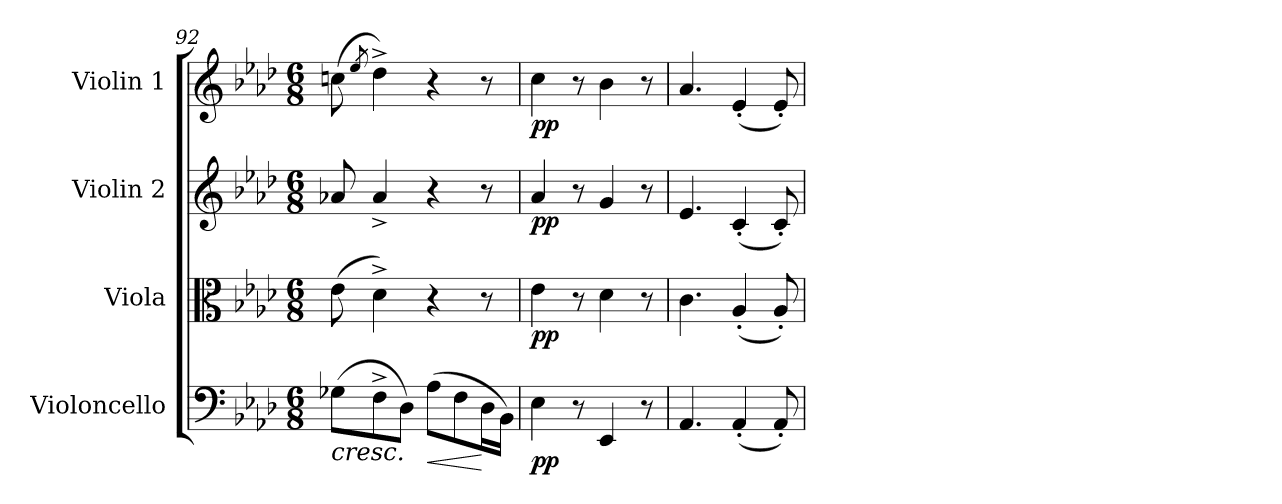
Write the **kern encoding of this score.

**kern	**dynam	**kern	**dynam	**kern	**dynam	**kern	**dynam
*part4	*part4	*part3	*part3	*part2	*part2	*part1	*part1
*staff4	*staff4	*staff3	*staff3	*staff2	*staff2	*staff1	*staff1
*I"Violoncello	*	*I"Viola	*	*I"Violin 2	*	*I"Violin 1	*
*I'Vc	*	*I'Vla	*	*I'Vln	*	*I'Vln	*
*clefF4	*	*clefC3	*	*clefG2	*	*clefG2	*
*k[b-e-a-d-]	*	*k[b-e-a-d-]	*	*k[b-e-a-d-]	*	*k[b-e-a-d-]	*
*M6/8	*	*M6/8	*	*M6/8	*	*M6/8	*
=92	=92	=92	=92	=92	=92	=92	=92
!	!LO:HP:b	!	!	!	!	!	!
(8G-X\L	<	(8e-\	.	8a-X/	.	(8ccn\	.
.	.	.	.	.	.	8qee-/	.
8F^\	.	4d-^\)	.	4a-^/	.	4dd-^\)	.
8D-\J)	.	.	.	.	.	.	.
!	!LO:HP:b	!	!	!	!	!	!
(8A-\L	<	4r	.	4r	.	4r	.
8F\	.	.	.	.	.	.	.
16D-\L	[	8r	.	8r	.	8r	.
16BB-\JJ)	.	.	.	.	.	.	.
.	[	.	.	.	.	.	.
=93	=93	=93	=93	=93	=93	=93	=93
!	!LO:DY:b	!	!LO:DY:b	!	!LO:DY:b	!	!LO:DY:b
4E-\	pp	4e-\	pp	4a-/	pp	4cc\	pp
8r	.	8r	.	8r	.	8r	.
4EE-/	.	4d-\	.	4g/	.	4b-\	.
8r	.	8r	.	8r	.	8r	.
=94	=94	=94	=94	=94	=94	=94	=94
4.AA-/	.	4.c\	.	4.e-/	.	4.a-/	.
(4AA-'/	.	(4A-'/	.	(4c'/	.	(4e-'/	.
8AA-'/)	.	8A-'/)	.	8c'/)	.	8e-'/)	.
=	=	=	=	=	=	=	=
*-	*-	*-	*-	*-	*-	*-	*-
